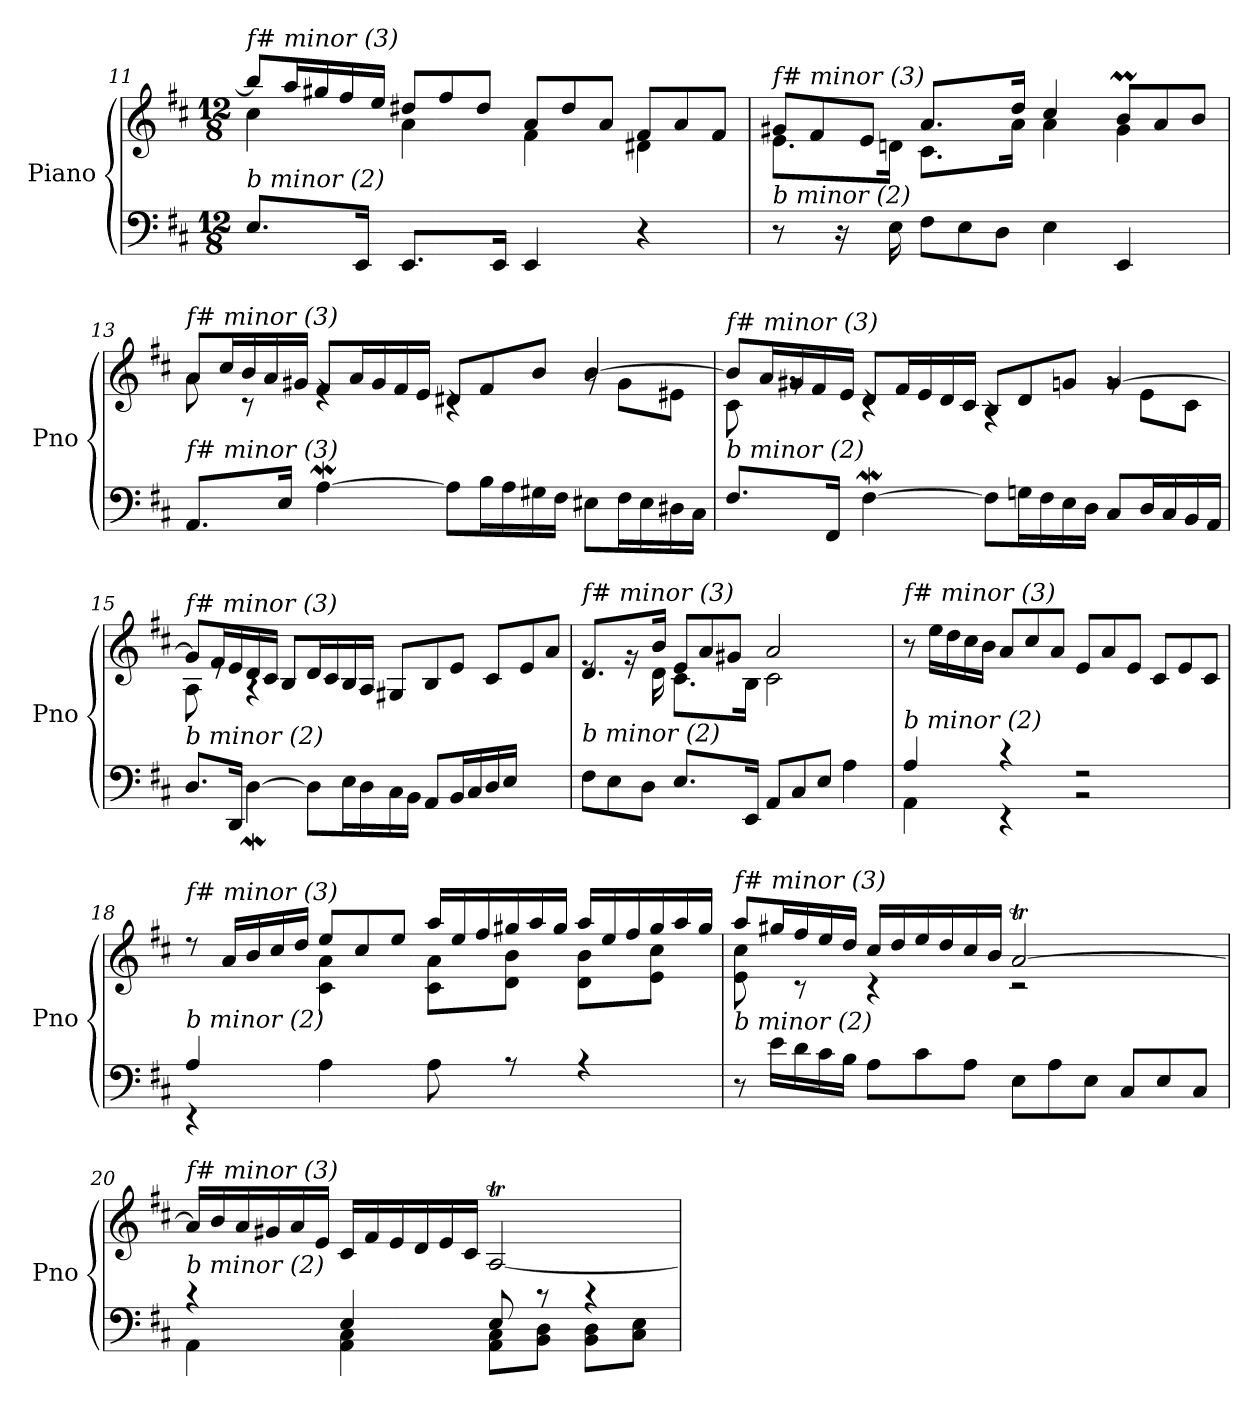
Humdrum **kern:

**kern	**kern
*part1	*part1
*staff2	*staff1
*I"Piano	*
*I'Pno	*
!!LO:PB:g=z
*clefF4	*clefG2
*k[f#c#]	*k[f#c#]
*D:	*D:
*M12/8	*M12/8
=11	=11
*	*^
*Xtuplet	*	*Xtuplet
!	!LO:TX:i:t=f# minor (3)	!
!LO:TX:i:t=b minor (2)	!	!
16%3.E/L	8bb/L]	8%3cc#\
.	16aa/L	.
.	16gg#X/	.
.	16ff#/	.
32%3EE/Jk	.	.
.	16ee/JJ	.
16%3.EE/L	8dd#X/L	8%3a\
.	8ff#/	.
.	8dd#/J	.
32%3EE/Jk	.	.
8%3EE/	8a/L	8%3f#\
.	8dd#/	.
.	8a/J	.
8%3r	8f#/L	8%3d#X\
.	8a/	.
.	8f#/J	.
=12	=12	=12
!	!LO:TX:i:t=f# minor (3)	!
!LO:TX:i:t=b minor (2)	!	!
16%3r	8g#X/L	16%3.e\L
.	8f#/	.
32%3r	.	.
.	8e/J	.
32%3E\	.	32%3dn\Jk
8F#\L	16%3.a/L	16%3.c#\L
8E\	.	.
8D\J	.	.
.	32%3dd/Jk	32%3a\Jk
8%3E\	8%3cc#/	8%3a\
8%3EE/	8bM/L	8%3g#\
.	8a/	.
.	8b/J	.
!!LO:PB:g=z	!!
=13	=13	=13
!	!LO:TX:i:t=f# minor (3)	!
!LO:TX:i:t=f# minor (3)	!	!
16%3.AA/L	8a/L	16%3a\
.	16cc#/L	.
.	16b/	16%3rc
.	16a/	.
32%3E/Jk	.	.
.	16g#X/JJ	.
[8%3AW\	8f#/L	8%3re
.	16a/L	.
.	16g#/	.
.	16f#/	.
.	16e/JJ	.
8A\L]	8d#X/L	8%3rc
16B\L	8f#/	.
16A\	.	.
16G#X\	8b/J	.
16F#\JJ	.	.
8E#X\L	[8%3b/	8rg
16F#\L	.	8g#\L
16E#\	.	.
16D#X\	.	8e#X\J
16C#\JJ	.	.
!!LO:LB:g=z	!!
=14	=14	=14
!	!LO:TX:i:t=f# minor (3)	!
!LO:TX:i:t=b minor (2)	!	!
16%3.F#/L	8b/L]	16%3c#\
.	16a/L	.
.	16g#X/	16%3rg
.	16f#/	.
32%3FF#/Jk	.	.
.	16e/JJ	.
[8%3F#W\	8d/L	8%3rc
.	16f#/L	.
.	16e/	.
.	16d/	.
.	16c#/JJ	.
8F#\L]	8B/L	8%3rA
16Gn\L	8d/	.
16F#\	.	.
16E\	8gn/J	.
16D\JJ	.	.
8C#/L	[8%3g/	8rg
16D/L	.	8e\L
16C#/	.	.
16BB/	.	8c#\J
16AA/JJ	.	.
!!LO:LB:g=z	!!
=15	=15	=15
*^	*	*
!	!	!LO:TX:i:t=f# minor (3)	!
!LO:TX:i:t=b minor (2)	!	!	!
2ryy	8.D/L	8g/L]	8A\
.	.	16f#/L	8re
.	16DD/Jk	16e/	.
.	[4Dw\	16d/	4rA
.	.	16c#/JJ	.
.	.	8B/L	.
1ryy	8D\L]	16d/L	1ryy
.	.	16c#/	.
.	16E\L	16B/	.
.	16D\	16A/JJ	.
.	16C#\	8G#X/L	.
.	16BB\JJ	.	.
.	8AA/L	8B/	.
.	16BB/L	8e/J	.
.	16C#/	.	.
.	16D/	8c#/L	.
.	16E/JJ	.	.
.	4ryy	8e/	.
.	.	8a/J	.
*v	*v	*	*
=16	=16	=16
!	!LO:TX:i:t=f# minor (3)	!
!LO:TX:i:t=b minor (2)	!	!
8F#\L	16%3.d/L	16%3re
8E\	.	.
.	.	32%3rg
8D\J	.	.
.	32%3b/Jk	32%3d\
16%3.E/L	8e/L	16%3.c#\L
.	8a/	.
.	8g#X/J	.
32%3EE/Jk	.	32%3B\Jk
8AA/L	4%3a/	4%3c#\
8C#/	.	.
8E/J	.	.
8%3A\	.	.
*	*v	*v
!!LO:LB:g=z
=17	=17
*^	*
!	!	!LO:TX:i:t=f# minor (3)
!LO:TX:i:t=b minor (2)	!	!
8%3A/	8%3AA\	8r
.	.	16ee\LL
.	.	16dd\
.	.	16cc#\
.	.	16b\JJ
8%3rc	8%3rEE	8a/L
.	.	8cc#/
.	.	8a/J
4%3rBB	4%3rF	8e/L
.	.	8a/
.	.	8e/J
.	.	8c#/L
.	.	8e/
.	.	8c#/J
!!LO:LB:g=z
=18	=18	=18
*	*	*^
!	!	!LO:TX:i:t=f# minor (3)	!
!LO:TX:i:t=b minor (2)	!	!	!
8%3A/	8%3rEE	8rdd	4.ryy
.	.	16a/LL	.
.	.	16b/	.
.	.	16cc#/	.
.	.	16dd/JJ	.
1ryy	8%3A\	8ee/L	8%3c#\ 8%3a\
.	.	8cc#/	.
.	.	8ee/J	.
.	16%3A\	16aa/LL	16%3c#\ 16%3a\L
.	.	16ee/	.
.	.	16ff#/	.
.	16%3rA	16gg#X/	16%3d\ 16%3b\J
.	.	16aa/	.
.	.	16gg#/JJ	.
.	8%3rA	16aa/LL	16%3d\ 16%3b\L
.	.	16ee/	.
.	.	16ff#/	.
.	.	16gg#/	16%3e\ 16%3cc#\J
8ryy	.	16aa/	.
.	.	16gg#/JJ	.
*v	*v	*	*
=19	=19	=19
!	!LO:TX:i:t=f# minor (3)	!
!LO:TX:i:t=b minor (2)	!	!
8r	8aa/L	16%3e\ 16%3cc#\
16e\LL	16gg#X/L	.
16d\	16ff#/	16%3rc
16c#\	16ee/	.
16B\JJ	16dd/JJ	.
8A\L	16cc#/LL	8%3rc
.	16dd/	.
8c#\	16ee/	.
.	16dd/	.
8A\J	16cc#/	.
.	16b/JJ	.
8E\L	[4%3aT/	4%3rc
8A\	.	.
8E\J	.	.
8C#/L	.	.
8E/	.	.
8C#/J	.	.
*	*v	*v
!!LO:PB:g=z
=20	=20
*^	*
!	!	!LO:TX:i:t=f# minor (3)
!LO:TX:i:t=b minor (2)	!	!
8%3rc	8%3AA\	16a/LL]
.	.	16b/
.	.	16a/
.	.	16g#X/
.	.	16a/
.	.	16e/JJ
8%3E/	8%3AA\ 8%3C#\	16c#/LL
.	.	16f#/
.	.	16e/
.	.	16d/
.	.	16e/
.	.	16c#/JJ
16%3E/	16%3AA\ 16%3C#\L	[4%3AT/
16%3rc	16%3BB\ 16%3D\J	.
8%3rc	16%3BB\ 16%3D\L	.
.	16%3C#\ 16%3E\J	.
*v	*v	*
=	=
*-	*-
